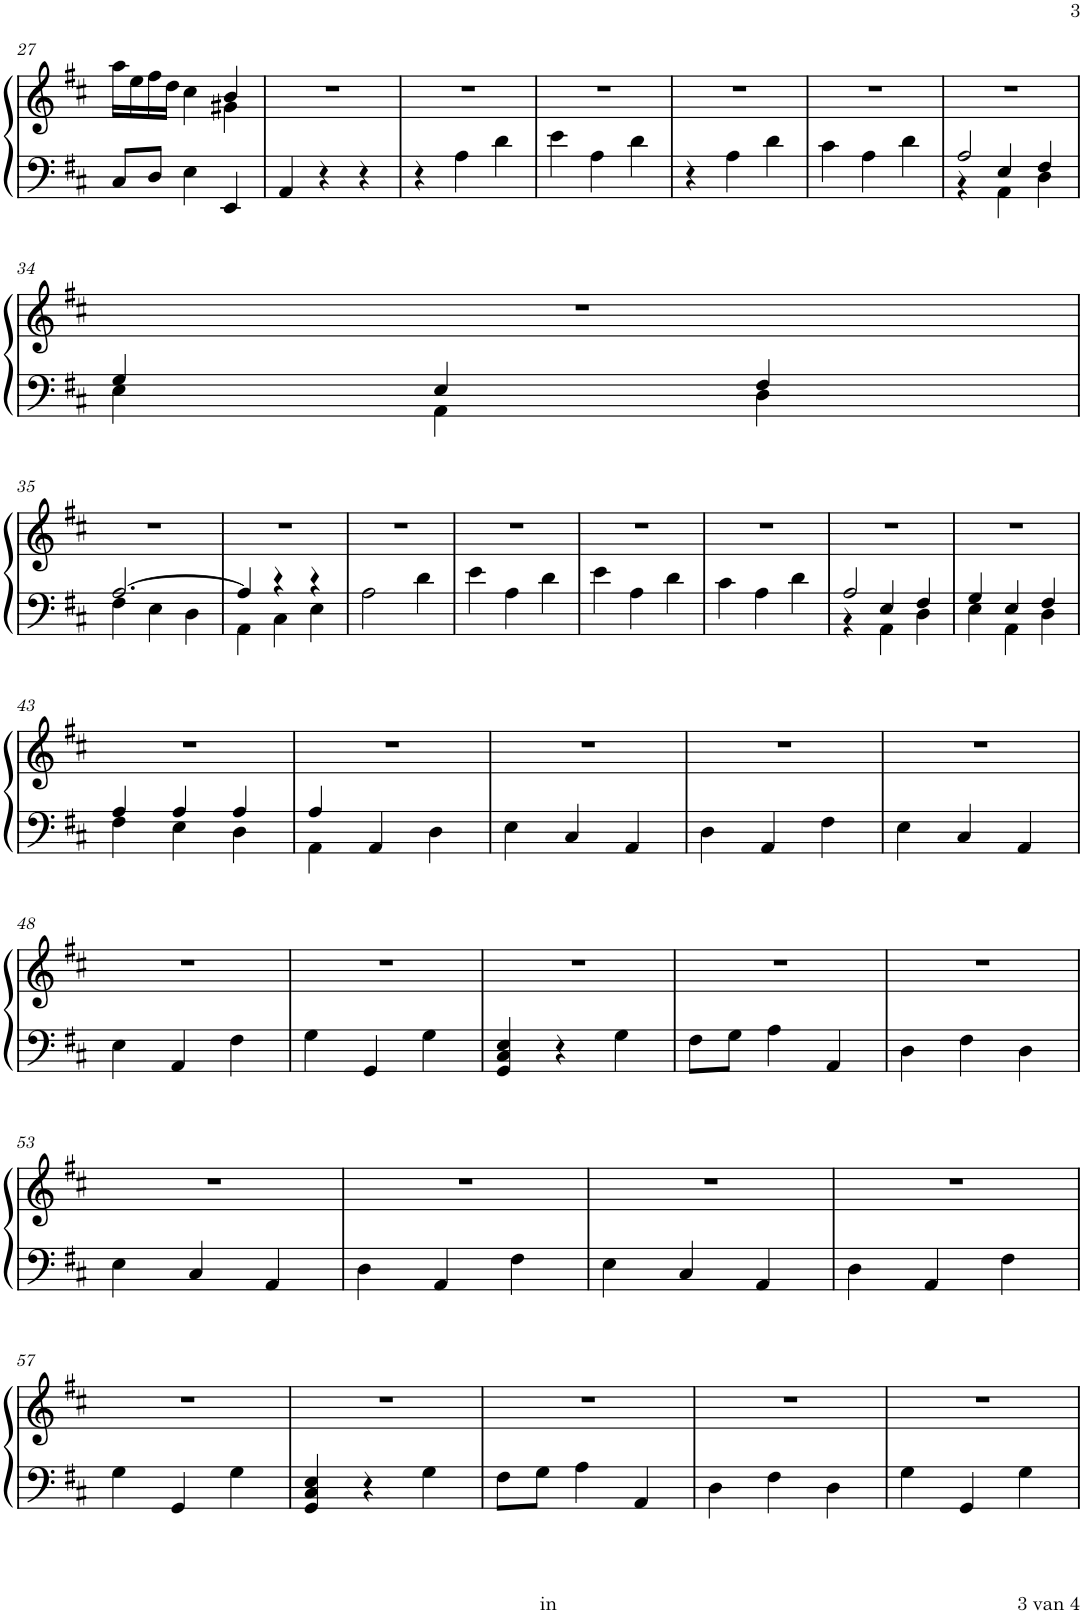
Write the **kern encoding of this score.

**kern	**kern
*part1	*part1
*staff2	*staff1
*I"Piano	*
*I'Pno.	*
!!LO:PB:g=z
*clefF4	*clefG2
*k[f#c#]	*k[f#c#]
*M3/4	*M3/4
=27	=27
*	*^
8C#/L	16aa\LL	2ryy
.	16ee\	.
8D/J	16ff#\	.
.	16dd\JJ	.
4E\	4cc#\	.
4EE/	4b/	4g#X\
*	*v	*v
=28	=28
4AA/	2.r
4r	.
4r	.
=29	=29
4r	2.r
4A\	.
4d\	.
=30	=30
4e\	2.r
4A\	.
4d\	.
=31	=31
4r	2.r
4A\	.
4d\	.
=32	=32
4c#\	2.r
4A\	.
4d\	.
=33	=33
*^	*
*	*^	*
2A/	4r	4ryy	2.r
.	4E/	4AA\	.
4ryy	4F#/	4D\	.
*	*v	*v	*
!!LO:LB:g=z
=34	=34	=34
4G/	4E\	2.r
4E/	4AA\	.
4F#/	4D\	.
!!LO:LB:g=z
=35	=35	=35
[2.A/	4F#\	2.r
.	4E\	.
.	4D\	.
=36	=36	=36
4A/]	4AA\	2.r
4r	4C#\	.
4r	4E\	.
*v	*v	*
=37	=37
2A\	2.r
4d\	.
=38	=38
4e\	2.r
4A\	.
4d\	.
=39	=39
4e\	2.r
4A\	.
4d\	.
=40	=40
4c#\	2.r
4A\	.
4d\	.
=41	=41
*^	*
*	*^	*
2A/	4r	4ryy	2.r
.	4E/	4AA\	.
4ryy	4F#/	4D\	.
*	*v	*v	*
=42	=42	=42
4G/	4E\	2.r
4E/	4AA\	.
4F#/	4D\	.
!!LO:LB:g=z
=43	=43	=43
4A/	4F#\	2.r
4A/	4E\	.
4A/	4D\	.
=44	=44	=44
4A/	4AA\	2.r
4ryy	4AA/	.
4ryy	4D\	.
*v	*v	*
=45	=45
4E\	2.r
4C#/	.
4AA/	.
=46	=46
4D\	2.r
4AA/	.
4F#\	.
=47	=47
4E\	2.r
4C#/	.
4AA/	.
!!LO:LB:g=z
=48	=48
4E\	2.r
4AA/	.
4F#\	.
=49	=49
4G\	2.r
4GG/	.
4G\	.
=50	=50
4GG/ 4C#/ 4E/	2.r
4r	.
4G\	.
=51	=51
8F#\L	2.r
8G\J	.
4A\	.
4AA/	.
=52	=52
4D\	2.r
4F#\	.
4D\	.
!!LO:LB:g=z
=53	=53
4E\	2.r
4C#/	.
4AA/	.
=54	=54
4D\	2.r
4AA/	.
4F#\	.
=55	=55
4E\	2.r
4C#/	.
4AA/	.
=56	=56
4D\	2.r
4AA/	.
4F#\	.
!!LO:LB:g=z
=57	=57
4G\	2.r
4GG/	.
4G\	.
=58	=58
4GG/ 4C#/ 4E/	2.r
4r	.
4G\	.
=59	=59
8F#\L	2.r
8G\J	.
4A\	.
4AA/	.
=60	=60
4D\	2.r
4F#\	.
4D\	.
=61	=61
4G\	2.r
4GG/	.
4G\	.
=	=
*-	*-
